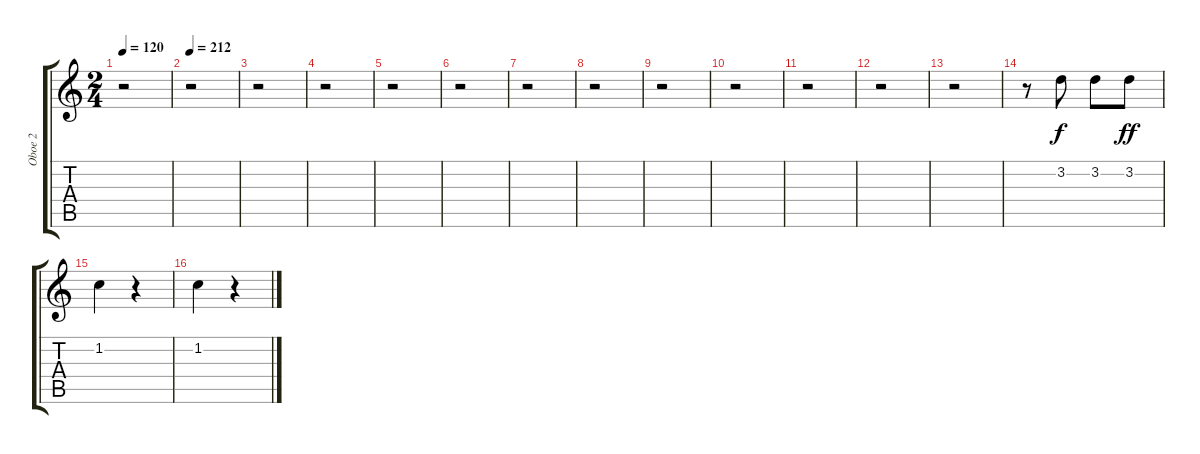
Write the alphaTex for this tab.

\track ("Oboe 2" "Oboe 2") {instrument acousticguitarnylon}
\staff {score tabs}
\tuning (E4 B3 G3 D3 A2 E2) {hide}
\ts (2 4)
\tempo 120
\clef g2
\ks c
r.2{dy fff} |
\tempo 212
r.2 |
r.2 |
r.2 |
r.2 |
r.2 |
r.2 |
r.2 |
r.2 |
r.2 |
r.2 |
r.2 |
r.2 |
r.8 3.2.8{dy f} 3.2.8 3.2.8{dy ff} |
1.2.4 r.4 |
1.2.4 r.4
